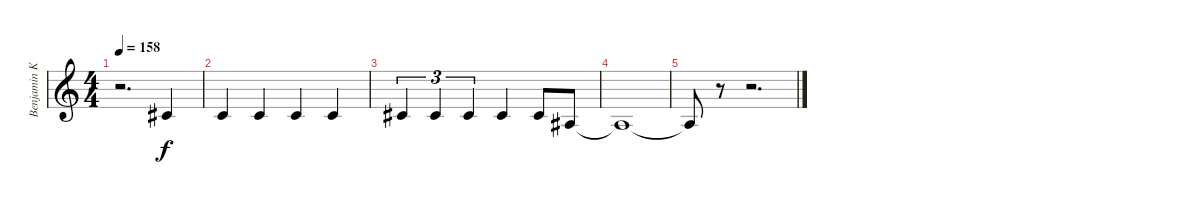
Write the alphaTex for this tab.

\track ("Benjamin Kowalewicz (Lead Voice)" "Benjamin K") {instrument lead2sawtooth}
\staff {score}
\tuning (E4 B3 G3 D3 A2 E2) {hide}
\ts (4 4)
\tempo 158
\clef g2
\ks c
r.2{d dy f} 2.2.4 |
1.2.4 1.2.4 1.2.4 1.2.4 |
2.2.4{tu (3 2)} 2.2.4{tu (3 2)} 2.2.4{tu (3 2)} 2.2.4 2.2.8 3.3.8 |
3.3{t}.1 |
3.3{t}.8 r.8 r.2{d}
